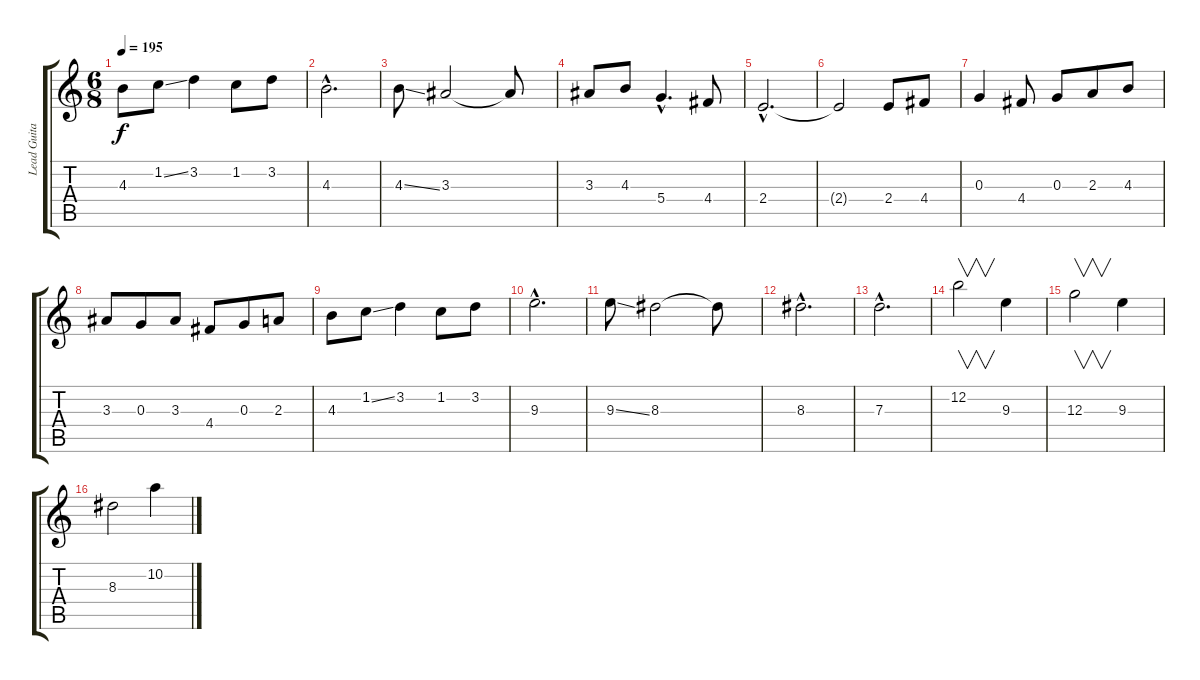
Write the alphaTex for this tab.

\track ("Lead Guitar I" "Lead Guita") {instrument distortionguitar}
\staff {score tabs}
\tuning (E4 B3 G3 D3 A2 E2) {hide}
\ts (6 8)
\tempo 195
\clef g2
\ks c
4.3.8{dy f} 1.2{ss}.8 3.2.4 1.2.8 3.2.8 |
4.3{hac}.2{d} |
4.3{ss}.8 3.3.2 3.3{t}.8 |
3.3.8 4.3.8 5.4{hac}.4{d} 4.4.8 |
2.4{hac}.2{d} |
2.4{t}.2 2.4.8 4.4.8 |
0.3.4 4.4.8 0.3.8 2.3.8 4.3.8 |
3.3.8 0.3.8 3.3.8 4.4.8 0.3.8 2.3.8 |
4.3.8 1.2{ss}.8 3.2.4 1.2.8 3.2.8 |
9.3{hac}.2{d} |
9.3{ss}.8 8.3.2 8.3{t}.8 |
8.3{hac}.2{d} |
7.3{hac}.2{d} |
12.2.2{v} 9.3.4 |
12.3.2{v} 9.3.4 |
8.3.2 10.2.4
